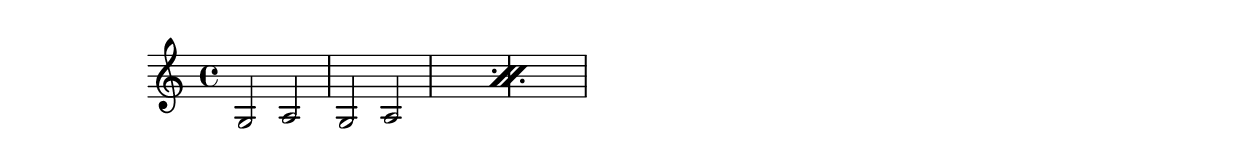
\version "2.1.26"


\header {
texidoc = "Percent repeats are not skipped, even when @code{skipBars} is set."
}

    \paper { raggedright= ##t }

\score {
     \context Staff <<
	\set Score.skipBars = ##t
	\notes {
	\repeat "percent" 2 { g2 a g a }
	}
     >>
}

